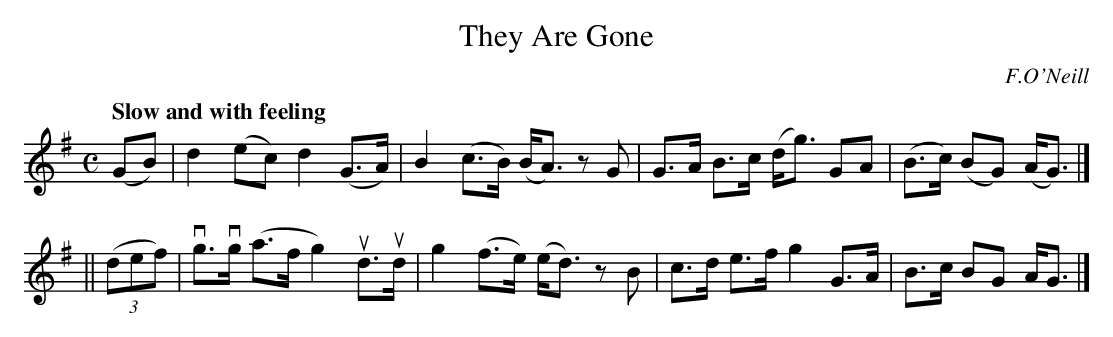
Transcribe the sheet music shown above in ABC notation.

X:1
T: They Are Gone
Q: "Slow and with feeling"
O: F.O'Neill
M: C
L: 1/8
K: G
(GB) | d2 (ec) d2 (G>A) | B2 (c>B) (B<A) zG | G>A B>c (d<g) GA | (B>c) (BG) (A<G) |]
|| ((3def) | vg>vg (a>f g2) ud>ud | g2 (f>e) (e<d) zB | c>d e>f g2 G>A | B>c BG A<G |]
